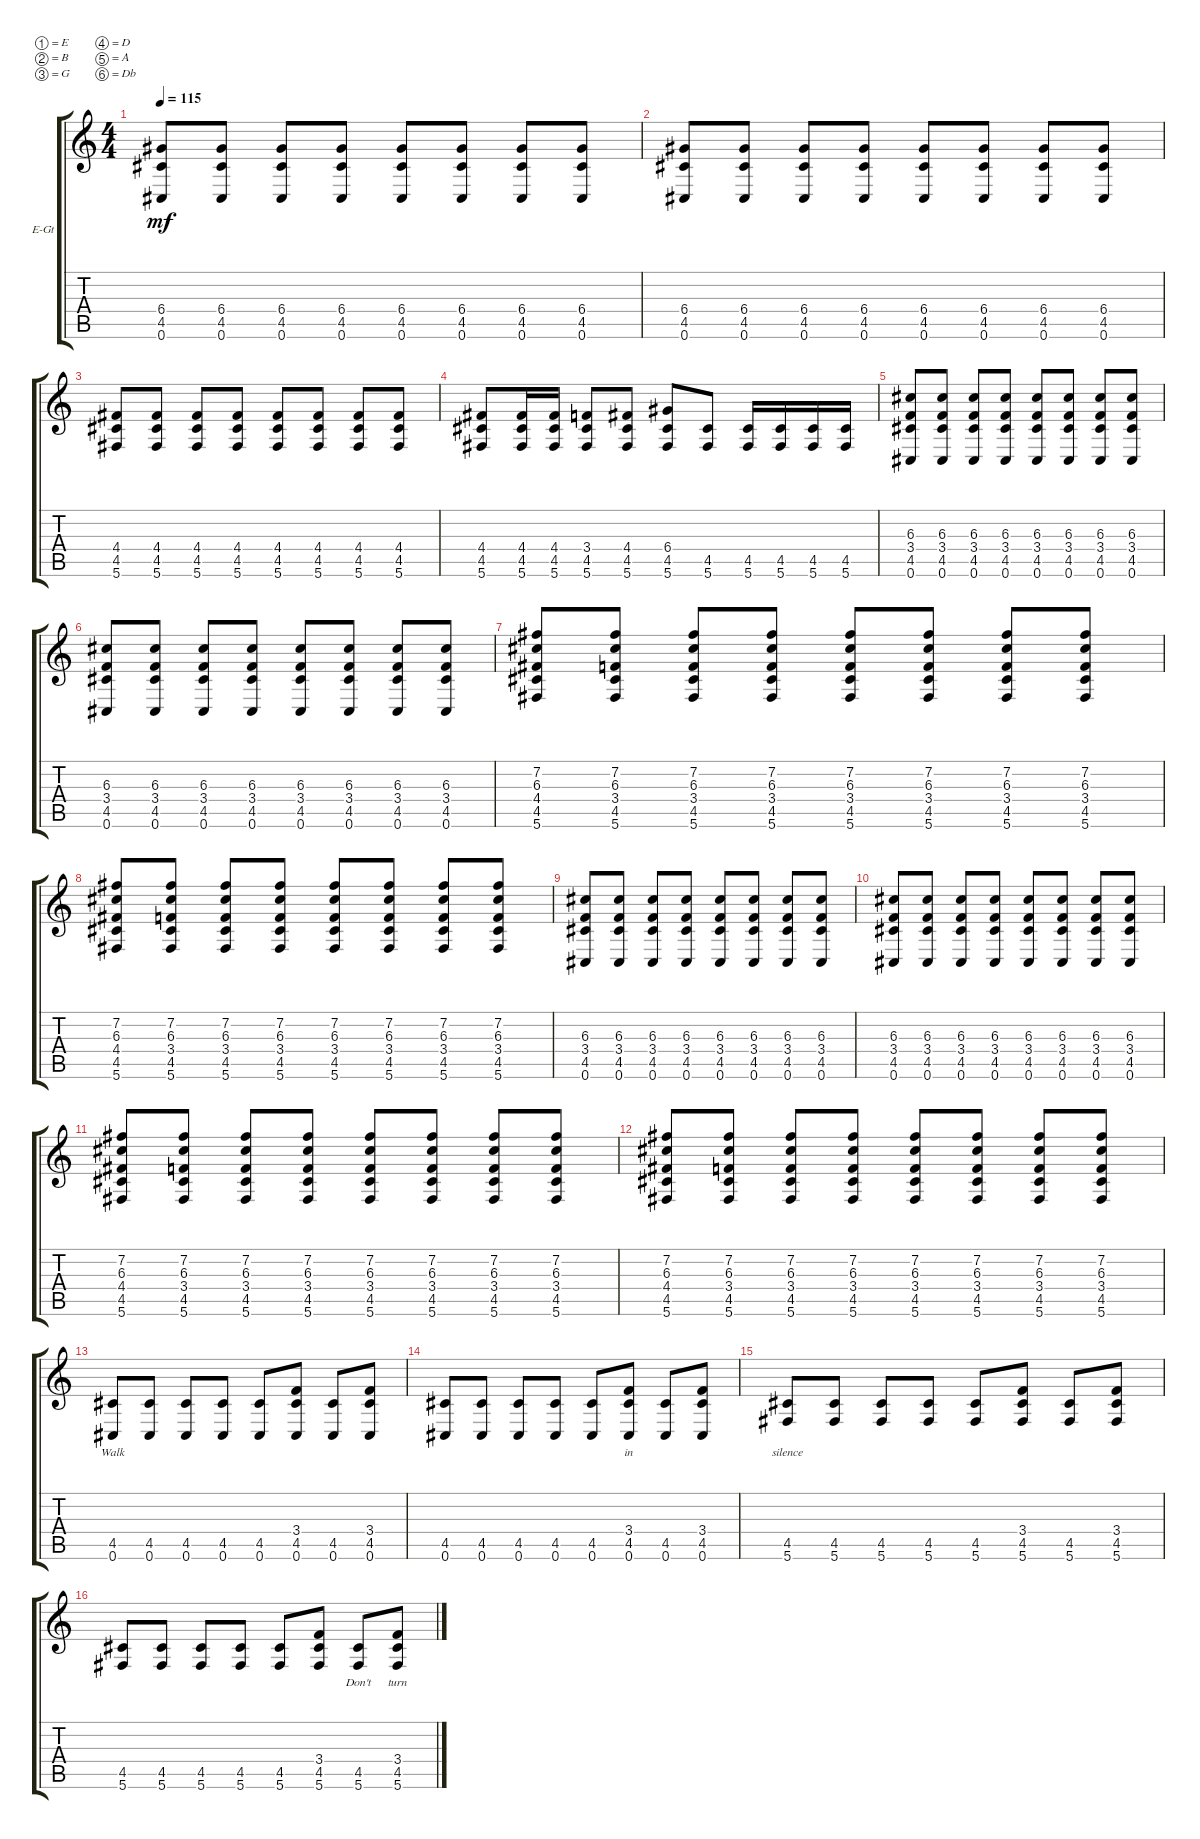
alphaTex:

\defaultSystemsLayout 4
\bracketExtendMode groupsimilarinstruments
\firstSystemTrackNameOrientation horizontal
\otherSystemsTrackNameOrientation horizontal
\track ("Electric Guitar" "E-Gt") {instrument electricguitarclean}
\staff {score tabs}
\tuning (E4 B3 G3 D3 A2 Db2)
\ts (4 4)
\tempo 115
\clef g2
\ks c
(0.6 4.5 6.4).8{lyrics (0 "") lyrics (1 "") lyrics (2 "") lyrics (3 "") lyrics (4 "") dy mf} (0.6 4.5 6.4).8{lyrics (0 "") lyrics (1 "") lyrics (2 "") lyrics (3 "") lyrics (4 "")} (0.6 4.5 6.4).8{lyrics (0 "") lyrics (1 "") lyrics (2 "") lyrics (3 "") lyrics (4 "")} (0.6 4.5 6.4).8{lyrics (0 "") lyrics (1 "") lyrics (2 "") lyrics (3 "") lyrics (4 "")} (0.6 4.5 6.4).8{lyrics (0 "") lyrics (1 "") lyrics (2 "") lyrics (3 "") lyrics (4 "")} (0.6 4.5 6.4).8{lyrics (0 "") lyrics (1 "") lyrics (2 "") lyrics (3 "") lyrics (4 "")} (0.6 4.5 6.4).8{lyrics (0 "") lyrics (1 "") lyrics (2 "") lyrics (3 "") lyrics (4 "")} (0.6 4.5 6.4).8{lyrics (0 "") lyrics (1 "") lyrics (2 "") lyrics (3 "") lyrics (4 "")} |
(0.6 4.5 6.4).8{lyrics (0 "") lyrics (1 "") lyrics (2 "") lyrics (3 "") lyrics (4 "")} (0.6 4.5 6.4).8{lyrics (0 "") lyrics (1 "") lyrics (2 "") lyrics (3 "") lyrics (4 "")} (0.6 4.5 6.4).8{lyrics (0 "") lyrics (1 "") lyrics (2 "") lyrics (3 "") lyrics (4 "")} (0.6 4.5 6.4).8{lyrics (0 "") lyrics (1 "") lyrics (2 "") lyrics (3 "") lyrics (4 "")} (0.6 4.5 6.4).8{lyrics (0 "") lyrics (1 "") lyrics (2 "") lyrics (3 "") lyrics (4 "")} (0.6 4.5 6.4).8{lyrics (0 "") lyrics (1 "") lyrics (2 "") lyrics (3 "") lyrics (4 "")} (0.6 4.5 6.4).8{lyrics (0 "") lyrics (1 "") lyrics (2 "") lyrics (3 "") lyrics (4 "")} (0.6 4.5 6.4).8{lyrics (0 "") lyrics (1 "") lyrics (2 "") lyrics (3 "") lyrics (4 "")} |
(5.6 4.5 4.4).8{lyrics (0 "") lyrics (1 "") lyrics (2 "") lyrics (3 "") lyrics (4 "")} (5.6 4.5 4.4).8{lyrics (0 "") lyrics (1 "") lyrics (2 "") lyrics (3 "") lyrics (4 "")} (5.6 4.5 4.4).8{lyrics (0 "") lyrics (1 "") lyrics (2 "") lyrics (3 "") lyrics (4 "")} (5.6 4.5 4.4).8{lyrics (0 "") lyrics (1 "") lyrics (2 "") lyrics (3 "") lyrics (4 "")} (5.6 4.5 4.4).8{lyrics (0 "") lyrics (1 "") lyrics (2 "") lyrics (3 "") lyrics (4 "")} (5.6 4.5 4.4).8{lyrics (0 "") lyrics (1 "") lyrics (2 "") lyrics (3 "") lyrics (4 "")} (5.6 4.5 4.4).8{lyrics (0 "") lyrics (1 "") lyrics (2 "") lyrics (3 "") lyrics (4 "")} (5.6 4.5 4.4).8{lyrics (0 "") lyrics (1 "") lyrics (2 "") lyrics (3 "") lyrics (4 "")} |
(4.5 5.6 4.4).8{lyrics (0 "") lyrics (1 "") lyrics (2 "") lyrics (3 "") lyrics (4 "")} (4.5 5.6 4.4).16{lyrics (0 "") lyrics (1 "") lyrics (2 "") lyrics (3 "") lyrics (4 "")} (4.5 5.6 4.4).16{lyrics (0 "") lyrics (1 "") lyrics (2 "") lyrics (3 "") lyrics (4 "")} (4.5 5.6 3.4).8{lyrics (0 "") lyrics (1 "") lyrics (2 "") lyrics (3 "") lyrics (4 "")} (4.5 5.6 4.4).8{lyrics (0 "") lyrics (1 "") lyrics (2 "") lyrics (3 "") lyrics (4 "")} (4.5 5.6 6.4).8{lyrics (0 "") lyrics (1 "") lyrics (2 "") lyrics (3 "") lyrics (4 "")} (4.5 5.6).8{lyrics (0 "") lyrics (1 "") lyrics (2 "") lyrics (3 "") lyrics (4 "")} (4.5 5.6).16{lyrics (0 "") lyrics (1 "") lyrics (2 "") lyrics (3 "") lyrics (4 "")} (4.5 5.6).16{lyrics (0 "") lyrics (1 "") lyrics (2 "") lyrics (3 "") lyrics (4 "")} (4.5 5.6).16{lyrics (0 "") lyrics (1 "") lyrics (2 "") lyrics (3 "") lyrics (4 "")} (4.5 5.6).16{lyrics (0 "") lyrics (1 "") lyrics (2 "") lyrics (3 "") lyrics (4 "")} |
(0.6 4.5 3.4 6.3).8{lyrics (0 "") lyrics (1 "") lyrics (2 "") lyrics (3 "") lyrics (4 "")} (0.6 4.5 3.4 6.3).8{lyrics (0 "") lyrics (1 "") lyrics (2 "") lyrics (3 "") lyrics (4 "")} (0.6 4.5 3.4 6.3).8{lyrics (0 "") lyrics (1 "") lyrics (2 "") lyrics (3 "") lyrics (4 "")} (0.6 4.5 3.4 6.3).8{lyrics (0 "") lyrics (1 "") lyrics (2 "") lyrics (3 "") lyrics (4 "")} (0.6 4.5 3.4 6.3).8{lyrics (0 "") lyrics (1 "") lyrics (2 "") lyrics (3 "") lyrics (4 "")} (0.6 4.5 3.4 6.3).8{lyrics (0 "") lyrics (1 "") lyrics (2 "") lyrics (3 "") lyrics (4 "")} (0.6 4.5 3.4 6.3).8{lyrics (0 "") lyrics (1 "") lyrics (2 "") lyrics (3 "") lyrics (4 "")} (0.6 4.5 3.4 6.3).8{lyrics (0 "") lyrics (1 "") lyrics (2 "") lyrics (3 "") lyrics (4 "")} |
(0.6 4.5 3.4 6.3).8{lyrics (0 "") lyrics (1 "") lyrics (2 "") lyrics (3 "") lyrics (4 "")} (0.6 4.5 3.4 6.3).8{lyrics (0 "") lyrics (1 "") lyrics (2 "") lyrics (3 "") lyrics (4 "")} (0.6 4.5 3.4 6.3).8{lyrics (0 "") lyrics (1 "") lyrics (2 "") lyrics (3 "") lyrics (4 "")} (0.6 4.5 3.4 6.3).8{lyrics (0 "") lyrics (1 "") lyrics (2 "") lyrics (3 "") lyrics (4 "")} (0.6 4.5 3.4 6.3).8{lyrics (0 "") lyrics (1 "") lyrics (2 "") lyrics (3 "") lyrics (4 "")} (0.6 4.5 3.4 6.3).8{lyrics (0 "") lyrics (1 "") lyrics (2 "") lyrics (3 "") lyrics (4 "")} (0.6 4.5 3.4 6.3).8{lyrics (0 "") lyrics (1 "") lyrics (2 "") lyrics (3 "") lyrics (4 "")} (0.6 4.5 3.4 6.3).8{lyrics (0 "") lyrics (1 "") lyrics (2 "") lyrics (3 "") lyrics (4 "")} |
(5.6 4.5 4.4 6.3 7.2).8{lyrics (0 "") lyrics (1 "") lyrics (2 "") lyrics (3 "") lyrics (4 "")} (5.6 4.5 3.4 6.3 7.2).8{lyrics (0 "") lyrics (1 "") lyrics (2 "") lyrics (3 "") lyrics (4 "")} (5.6 4.5 3.4 6.3 7.2).8{lyrics (0 "") lyrics (1 "") lyrics (2 "") lyrics (3 "") lyrics (4 "")} (5.6 4.5 3.4 6.3 7.2).8{lyrics (0 "") lyrics (1 "") lyrics (2 "") lyrics (3 "") lyrics (4 "")} (5.6 4.5 3.4 6.3 7.2).8{lyrics (0 "") lyrics (1 "") lyrics (2 "") lyrics (3 "") lyrics (4 "")} (5.6 4.5 3.4 6.3 7.2).8{lyrics (0 "") lyrics (1 "") lyrics (2 "") lyrics (3 "") lyrics (4 "")} (5.6 4.5 3.4 6.3 7.2).8{lyrics (0 "") lyrics (1 "") lyrics (2 "") lyrics (3 "") lyrics (4 "")} (5.6 4.5 3.4 6.3 7.2).8{lyrics (0 "") lyrics (1 "") lyrics (2 "") lyrics (3 "") lyrics (4 "")} |
(5.6 4.5 4.4 6.3 7.2).8{lyrics (0 "") lyrics (1 "") lyrics (2 "") lyrics (3 "") lyrics (4 "")} (5.6 4.5 3.4 6.3 7.2).8{lyrics (0 "") lyrics (1 "") lyrics (2 "") lyrics (3 "") lyrics (4 "")} (5.6 4.5 3.4 6.3 7.2).8{lyrics (0 "") lyrics (1 "") lyrics (2 "") lyrics (3 "") lyrics (4 "")} (5.6 4.5 3.4 6.3 7.2).8{lyrics (0 "") lyrics (1 "") lyrics (2 "") lyrics (3 "") lyrics (4 "")} (5.6 4.5 3.4 6.3 7.2).8{lyrics (0 "") lyrics (1 "") lyrics (2 "") lyrics (3 "") lyrics (4 "")} (5.6 4.5 3.4 6.3 7.2).8{lyrics (0 "") lyrics (1 "") lyrics (2 "") lyrics (3 "") lyrics (4 "")} (5.6 4.5 3.4 6.3 7.2).8{lyrics (0 "") lyrics (1 "") lyrics (2 "") lyrics (3 "") lyrics (4 "")} (5.6 4.5 3.4 6.3 7.2).8{lyrics (0 "") lyrics (1 "") lyrics (2 "") lyrics (3 "") lyrics (4 "")} |
(0.6 4.5 3.4 6.3).8{lyrics (0 "") lyrics (1 "") lyrics (2 "") lyrics (3 "") lyrics (4 "")} (0.6 4.5 3.4 6.3).8{lyrics (0 "") lyrics (1 "") lyrics (2 "") lyrics (3 "") lyrics (4 "")} (0.6 4.5 3.4 6.3).8{lyrics (0 "") lyrics (1 "") lyrics (2 "") lyrics (3 "") lyrics (4 "")} (0.6 4.5 3.4 6.3).8{lyrics (0 "") lyrics (1 "") lyrics (2 "") lyrics (3 "") lyrics (4 "")} (0.6 4.5 3.4 6.3).8{lyrics (0 "") lyrics (1 "") lyrics (2 "") lyrics (3 "") lyrics (4 "")} (0.6 4.5 3.4 6.3).8{lyrics (0 "") lyrics (1 "") lyrics (2 "") lyrics (3 "") lyrics (4 "")} (0.6 4.5 3.4 6.3).8{lyrics (0 "") lyrics (1 "") lyrics (2 "") lyrics (3 "") lyrics (4 "")} (0.6 4.5 3.4 6.3).8{lyrics (0 "") lyrics (1 "") lyrics (2 "") lyrics (3 "") lyrics (4 "")} |
(0.6 4.5 3.4 6.3).8{lyrics (0 "") lyrics (1 "") lyrics (2 "") lyrics (3 "") lyrics (4 "")} (0.6 4.5 3.4 6.3).8{lyrics (0 "") lyrics (1 "") lyrics (2 "") lyrics (3 "") lyrics (4 "")} (0.6 4.5 3.4 6.3).8{lyrics (0 "") lyrics (1 "") lyrics (2 "") lyrics (3 "") lyrics (4 "")} (0.6 4.5 3.4 6.3).8{lyrics (0 "") lyrics (1 "") lyrics (2 "") lyrics (3 "") lyrics (4 "")} (0.6 4.5 3.4 6.3).8{lyrics (0 "") lyrics (1 "") lyrics (2 "") lyrics (3 "") lyrics (4 "")} (0.6 4.5 3.4 6.3).8{lyrics (0 "") lyrics (1 "") lyrics (2 "") lyrics (3 "") lyrics (4 "")} (0.6 4.5 3.4 6.3).8{lyrics (0 "") lyrics (1 "") lyrics (2 "") lyrics (3 "") lyrics (4 "")} (0.6 4.5 3.4 6.3).8{lyrics (0 "") lyrics (1 "") lyrics (2 "") lyrics (3 "") lyrics (4 "")} |
(5.6 4.5 4.4 6.3 7.2).8{lyrics (0 "") lyrics (1 "") lyrics (2 "") lyrics (3 "") lyrics (4 "")} (5.6 4.5 3.4 6.3 7.2).8{lyrics (0 "") lyrics (1 "") lyrics (2 "") lyrics (3 "") lyrics (4 "")} (5.6 4.5 3.4 6.3 7.2).8{lyrics (0 "") lyrics (1 "") lyrics (2 "") lyrics (3 "") lyrics (4 "")} (5.6 4.5 3.4 6.3 7.2).8{lyrics (0 "") lyrics (1 "") lyrics (2 "") lyrics (3 "") lyrics (4 "")} (5.6 4.5 3.4 6.3 7.2).8{lyrics (0 "") lyrics (1 "") lyrics (2 "") lyrics (3 "") lyrics (4 "")} (5.6 4.5 3.4 6.3 7.2).8{lyrics (0 "") lyrics (1 "") lyrics (2 "") lyrics (3 "") lyrics (4 "")} (5.6 4.5 3.4 6.3 7.2).8{lyrics (0 "") lyrics (1 "") lyrics (2 "") lyrics (3 "") lyrics (4 "")} (5.6 4.5 3.4 6.3 7.2).8{lyrics (0 "") lyrics (1 "") lyrics (2 "") lyrics (3 "") lyrics (4 "")} |
(5.6 4.5 4.4 6.3 7.2).8{lyrics (0 "") lyrics (1 "") lyrics (2 "") lyrics (3 "") lyrics (4 "")} (5.6 4.5 3.4 6.3 7.2).8{lyrics (0 "") lyrics (1 "") lyrics (2 "") lyrics (3 "") lyrics (4 "")} (5.6 4.5 3.4 6.3 7.2).8{lyrics (0 "") lyrics (1 "") lyrics (2 "") lyrics (3 "") lyrics (4 "")} (5.6 4.5 3.4 6.3 7.2).8{lyrics (0 "") lyrics (1 "") lyrics (2 "") lyrics (3 "") lyrics (4 "")} (5.6 4.5 3.4 6.3 7.2).8{lyrics (0 "") lyrics (1 "") lyrics (2 "") lyrics (3 "") lyrics (4 "")} (5.6 4.5 3.4 6.3 7.2).8{lyrics (0 "") lyrics (1 "") lyrics (2 "") lyrics (3 "") lyrics (4 "")} (5.6 4.5 3.4 6.3 7.2).8{lyrics (0 "") lyrics (1 "") lyrics (2 "") lyrics (3 "") lyrics (4 "")} (5.6 4.5 3.4 6.3 7.2).8{lyrics (0 "") lyrics (1 "") lyrics (2 "") lyrics (3 "") lyrics (4 "")} |
(4.5 0.6).8{lyrics (0 "Walk") lyrics (1 "") lyrics (2 "") lyrics (3 "") lyrics (4 "")} (4.5 0.6).8{lyrics (0 "") lyrics (1 "") lyrics (2 "") lyrics (3 "") lyrics (4 "")} (4.5 0.6).8{lyrics (0 "") lyrics (1 "") lyrics (2 "") lyrics (3 "") lyrics (4 "")} (4.5 0.6).8{lyrics (0 "") lyrics (1 "") lyrics (2 "") lyrics (3 "") lyrics (4 "")} (4.5 0.6).8{lyrics (0 "") lyrics (1 "") lyrics (2 "") lyrics (3 "") lyrics (4 "")} (4.5 0.6 3.4).8{lyrics (0 "") lyrics (1 "") lyrics (2 "") lyrics (3 "") lyrics (4 "")} (4.5 0.6).8{lyrics (0 "") lyrics (1 "") lyrics (2 "") lyrics (3 "") lyrics (4 "")} (4.5 0.6 3.4).8{lyrics (0 "") lyrics (1 "") lyrics (2 "") lyrics (3 "") lyrics (4 "")} |
(4.5 0.6).8{lyrics (0 "") lyrics (1 "") lyrics (2 "") lyrics (3 "") lyrics (4 "")} (4.5 0.6).8{lyrics (0 "") lyrics (1 "") lyrics (2 "") lyrics (3 "") lyrics (4 "")} (4.5 0.6).8{lyrics (0 "") lyrics (1 "") lyrics (2 "") lyrics (3 "") lyrics (4 "")} (4.5 0.6).8{lyrics (0 "") lyrics (1 "") lyrics (2 "") lyrics (3 "") lyrics (4 "")} (4.5 0.6).8{lyrics (0 "") lyrics (1 "") lyrics (2 "") lyrics (3 "") lyrics (4 "")} (4.5 0.6 3.4).8{lyrics (0 "in") lyrics (1 "") lyrics (2 "") lyrics (3 "") lyrics (4 "")} (4.5 0.6).8{lyrics (0 "") lyrics (1 "") lyrics (2 "") lyrics (3 "") lyrics (4 "")} (4.5 0.6 3.4).8{lyrics (0 "") lyrics (1 "") lyrics (2 "") lyrics (3 "") lyrics (4 "")} |
(4.5 5.6).8{lyrics (0 "silence") lyrics (1 "") lyrics (2 "") lyrics (3 "") lyrics (4 "")} (4.5 5.6).8{lyrics (0 "") lyrics (1 "") lyrics (2 "") lyrics (3 "") lyrics (4 "")} (4.5 5.6).8{lyrics (0 "") lyrics (1 "") lyrics (2 "") lyrics (3 "") lyrics (4 "")} (4.5 5.6).8{lyrics (0 "") lyrics (1 "") lyrics (2 "") lyrics (3 "") lyrics (4 "")} (4.5 5.6).8{lyrics (0 "") lyrics (1 "") lyrics (2 "") lyrics (3 "") lyrics (4 "")} (4.5 5.6 3.4).8{lyrics (0 "") lyrics (1 "") lyrics (2 "") lyrics (3 "") lyrics (4 "")} (4.5 5.6).8{lyrics (0 "") lyrics (1 "") lyrics (2 "") lyrics (3 "") lyrics (4 "")} (4.5 5.6 3.4).8{lyrics (0 "") lyrics (1 "") lyrics (2 "") lyrics (3 "") lyrics (4 "")} |
(4.5 5.6).8{lyrics (0 "") lyrics (1 "") lyrics (2 "") lyrics (3 "") lyrics (4 "")} (4.5 5.6).8{lyrics (0 "") lyrics (1 "") lyrics (2 "") lyrics (3 "") lyrics (4 "")} (4.5 5.6).8{lyrics (0 "") lyrics (1 "") lyrics (2 "") lyrics (3 "") lyrics (4 "")} (4.5 5.6).8{lyrics (0 "") lyrics (1 "") lyrics (2 "") lyrics (3 "") lyrics (4 "")} (4.5 5.6).8{lyrics (0 "") lyrics (1 "") lyrics (2 "") lyrics (3 "") lyrics (4 "")} (4.5 5.6 3.4).8{lyrics (0 "") lyrics (1 "") lyrics (2 "") lyrics (3 "") lyrics (4 "")} (4.5 5.6).8{lyrics (0 "Don't") lyrics (1 "") lyrics (2 "") lyrics (3 "") lyrics (4 "")} (4.5 5.6 3.4).8{lyrics (0 "turn") lyrics (1 "") lyrics (2 "") lyrics (3 "") lyrics (4 "")}
